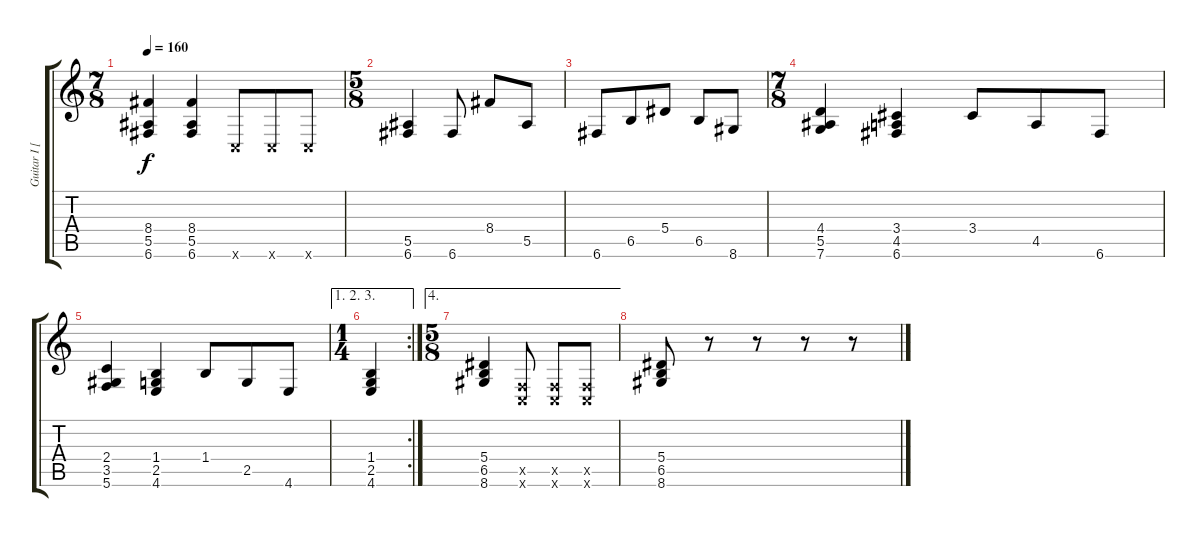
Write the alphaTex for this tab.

\track ("Guitar I [Luc Lemay]" "Guitar I [") {instrument distortionguitar}
\staff {score tabs}
\tuning (C4 G3 Eb3 Bb2 F2 C2) {hide}
\ts (7 8)
\tempo 160
\clef g2
\ks c
(8.4 5.5 6.6).4{dy f} (8.4 5.5 6.6).4 0.6{x}.8 0.6{x}.8 0.6{x}.8 |
\ts (5 8)
(5.5 6.6).4 6.6.8 8.4.8 5.5.8 |
6.6.8 6.5.8 5.4.8 6.5.8 8.6.8 |
\ts (7 8)
(4.4 5.5 7.6).4 (3.4 4.5 6.6).4 3.4.8 4.5.8 6.6.8 |
(2.4 3.5 5.6).4 (1.4 2.5 4.6).4 1.4.8 2.5.8 4.6.8 |
\ae (1 2 3)
\rc 2
\ts (1 4)
(1.4 2.5 4.6).4 |
\ae 4
\ts (5 8)
(5.4 6.5 8.6).4 (0.5{x} 0.6{x}).8 (0.5{x} 0.6{x}).8 (0.5{x} 0.6{x}).8 |
(5.4 6.5 8.6).8 r.8 r.8 r.8 r.8
